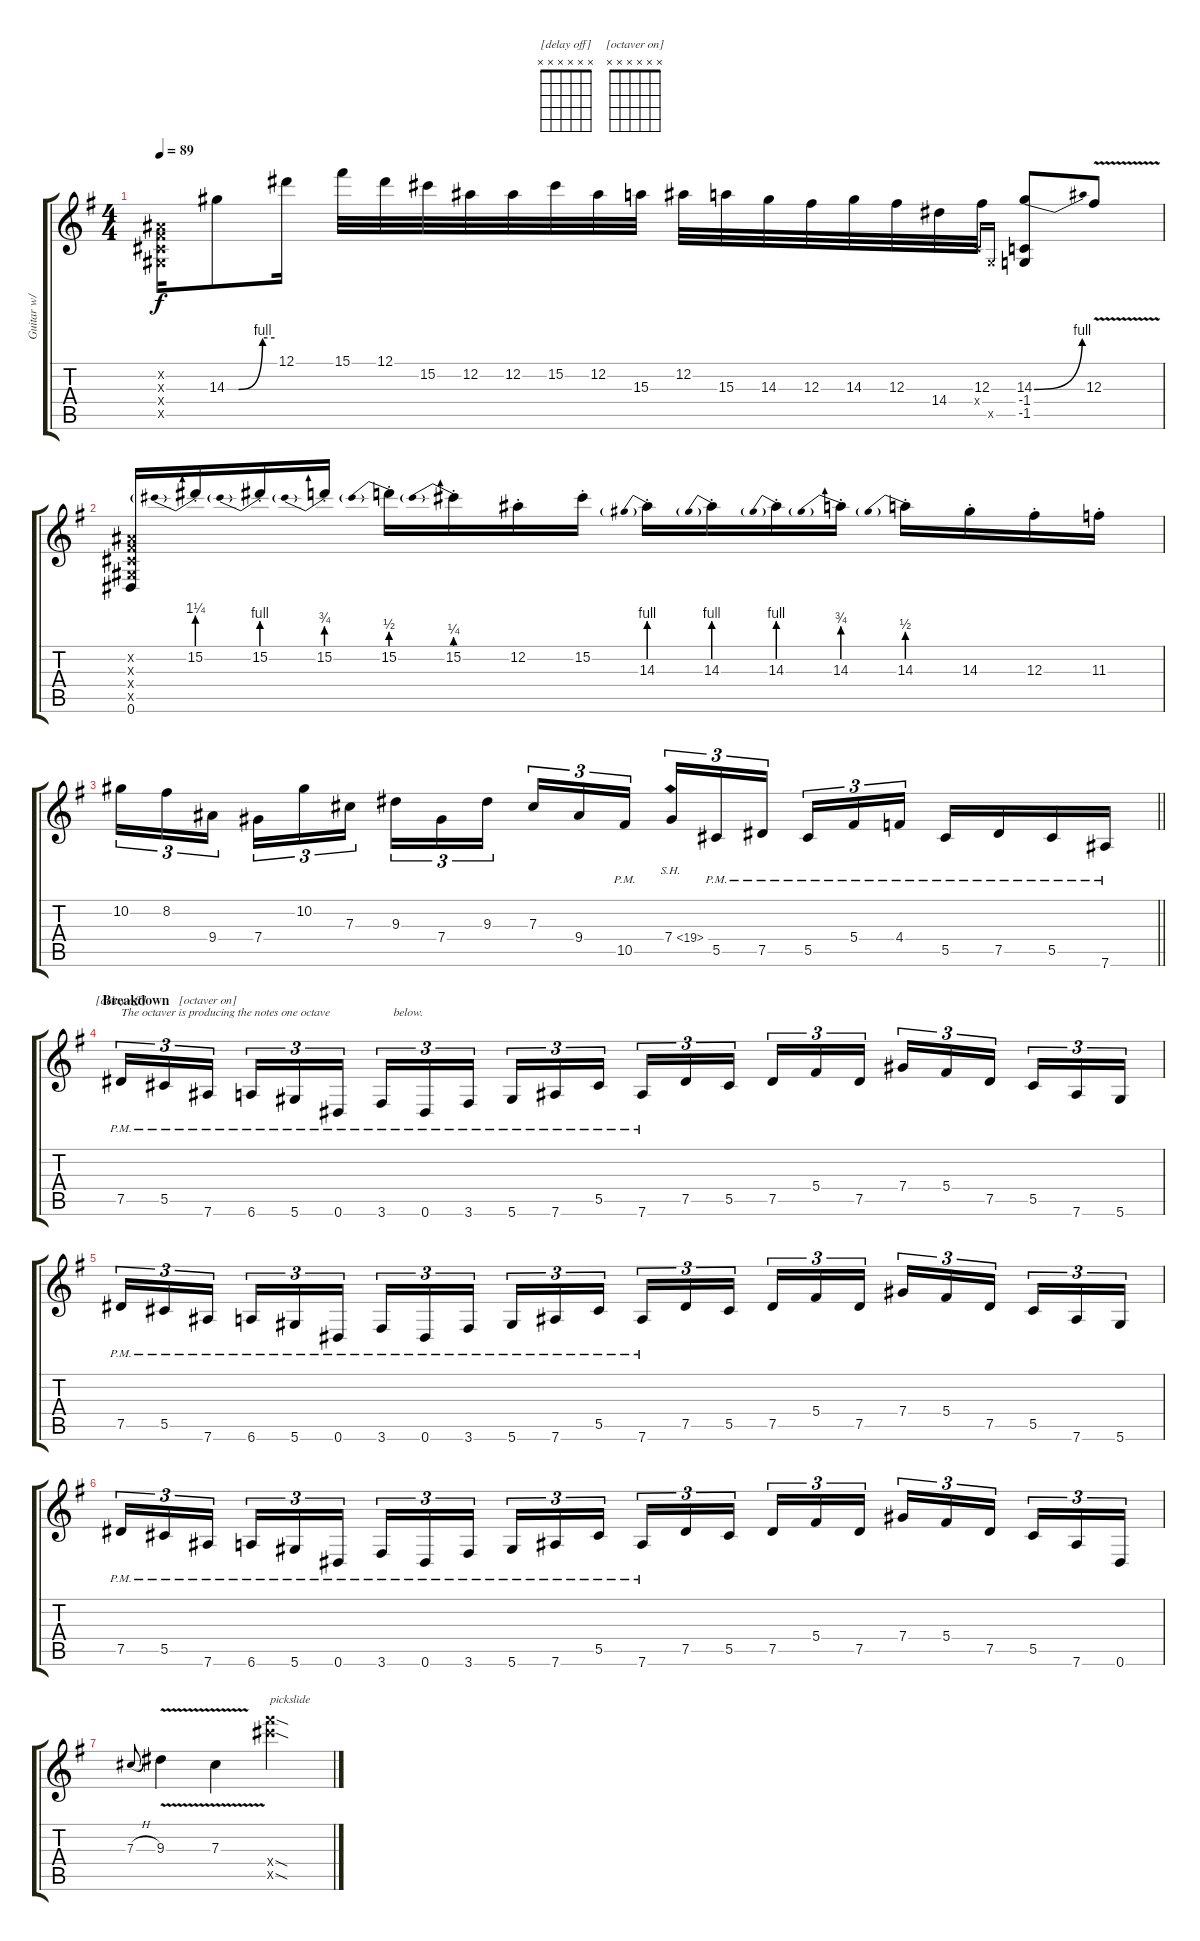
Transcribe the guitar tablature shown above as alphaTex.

\track ("Guitar w/ Delay and Octaver" "Guitar w/ ") {instrument overdrivenguitar}
\staff {score tabs}
\tuning (Eb4 Bb3 Gb3 Db3 Ab2 Eb2) {hide}
\chord ("[delay off]" x x x x x x)
\chord ("[octaver on]" x x x x x x)
\ts (4 4)
\tempo 89
\clef g2
\ks eminor
(0.2{x} 0.3{x} 0.4{x} 0.5{x}).16{dy f} 14.3{be (custom 0 0 15 0 45 4 60 4)}.8 12.1.16 15.1.32 12.1.32 15.2.32 12.2.32 12.2.32 15.2.32 12.2.32 15.3.32 12.2.32 15.3.32 14.3.32 12.3.32 14.3.32 12.3.32 14.4.32 12.3.32 0.4{x}.16{gr onbeat} 0.5{x}.16{gr onbeat} (14.3{be (bend 0 0 60 4)} -1.4 -1.5).8 12.3{v}.8 |
(0.2{x} 0.3{x} 0.4{x} 0.5{x} 0.6).16 15.2{be (prebend 0 5 60 5) st}.16 15.2{be (prebend 0 4 60 4) st}.16 15.2{be (prebend 0 3 60 3) st}.16 15.2{be (prebend 0 2 60 2) st}.16 15.2{be (prebend 0 1 60 1) st}.16 12.2{st}.16 15.2{st}.16 14.3{be (prebend 0 4 60 4) st}.16 14.3{be (prebend 0 4 60 4) st}.16 14.3{be (prebend 0 4 60 4) st}.16 14.3{be (prebend 0 3 60 3) st}.16 14.3{be (prebend 0 2 60 2) st}.16 14.3{st}.16 12.3{st}.16 11.3{st}.16 |
\barLineRight lightlight
10.2.16{tu (3 2)} 8.2.16{tu (3 2)} 9.4.16{tu (3 2) beam splitsecondary} 7.4.16{tu (3 2)} 10.2.16{tu (3 2)} 7.3.16{tu (3 2)} 9.3.16{tu (3 2)} 7.4.16{tu (3 2)} 9.3.16{tu (3 2) beam splitsecondary} 7.3.16{tu (3 2)} 9.4.16{tu (3 2)} 10.5{pm}.16{tu (3 2)} 7.4{sh 12}.16{tu (3 2)} 5.5{pm}.16{tu (3 2)} 7.5{pm}.16{tu (3 2) beam splitsecondary} 5.5{pm}.16{tu (3 2)} 5.4{pm}.16{tu (3 2)} 4.4{pm}.16{tu (3 2)} 5.5{pm}.16 7.5{pm}.16 5.5{pm}.16 7.6{pm}.16 |
\section ("" "Breakdown")
7.5{pm}.16{tu (3 2) ch "[delay off]" txt "The octaver is producing the notes one octave"} 5.5{pm}.16{tu (3 2)} 7.6{pm}.16{tu (3 2) ch "[octaver on]" beam splitsecondary} 6.6{pm}.16{tu (3 2)} 5.6{pm}.16{tu (3 2)} 0.6{pm}.16{tu (3 2)} 3.6{pm}.16{tu (3 2) txt "    below."} 0.6{pm}.16{tu (3 2)} 3.6{pm}.16{tu (3 2) beam splitsecondary} 5.6{pm}.16{tu (3 2)} 7.6{pm}.16{tu (3 2)} 5.5{pm}.16{tu (3 2)} 7.6{pm}.16{tu (3 2)} 7.5.16{tu (3 2)} 5.5.16{tu (3 2) beam splitsecondary} 7.5.16{tu (3 2)} 5.4.16{tu (3 2)} 7.5.16{tu (3 2)} 7.4.16{tu (3 2)} 5.4.16{tu (3 2)} 7.5.16{tu (3 2) beam splitsecondary} 5.5.16{tu (3 2)} 7.6.16{tu (3 2)} 5.6.16{tu (3 2)} |
7.5{pm}.16{tu (3 2)} 5.5{pm}.16{tu (3 2)} 7.6{pm}.16{tu (3 2) beam splitsecondary} 6.6{pm}.16{tu (3 2)} 5.6{pm}.16{tu (3 2)} 0.6{pm}.16{tu (3 2)} 3.6{pm}.16{tu (3 2)} 0.6{pm}.16{tu (3 2)} 3.6{pm}.16{tu (3 2) beam splitsecondary} 5.6{pm}.16{tu (3 2)} 7.6{pm}.16{tu (3 2)} 5.5{pm}.16{tu (3 2)} 7.6{pm}.16{tu (3 2)} 7.5.16{tu (3 2)} 5.5.16{tu (3 2) beam splitsecondary} 7.5.16{tu (3 2)} 5.4.16{tu (3 2)} 7.5.16{tu (3 2)} 7.4.16{tu (3 2)} 5.4.16{tu (3 2)} 7.5.16{tu (3 2) beam splitsecondary} 5.5.16{tu (3 2)} 7.6.16{tu (3 2)} 5.6.16{tu (3 2)} |
7.5{pm}.16{tu (3 2)} 5.5{pm}.16{tu (3 2)} 7.6{pm}.16{tu (3 2) beam splitsecondary} 6.6{pm}.16{tu (3 2)} 5.6{pm}.16{tu (3 2)} 0.6{pm}.16{tu (3 2)} 3.6{pm}.16{tu (3 2)} 0.6{pm}.16{tu (3 2)} 3.6{pm}.16{tu (3 2) beam splitsecondary} 5.6{pm}.16{tu (3 2)} 7.6{pm}.16{tu (3 2)} 5.5{pm}.16{tu (3 2)} 7.6{pm}.16{tu (3 2)} 7.5.16{tu (3 2)} 5.5.16{tu (3 2) beam splitsecondary} 7.5.16{tu (3 2)} 5.4.16{tu (3 2)} 7.5.16{tu (3 2)} 7.4.16{tu (3 2)} 5.4.16{tu (3 2)} 7.5.16{tu (3 2) beam splitsecondary} 5.5.16{tu (3 2)} 7.6.16{tu (3 2)} 0.6.16{tu (3 2)} |
7.3{h}.8{gr onbeat} 9.3{v}.4 7.3{v}.4 (29.4{sod x} 29.5{sod x}).2{txt "pickslide"}
